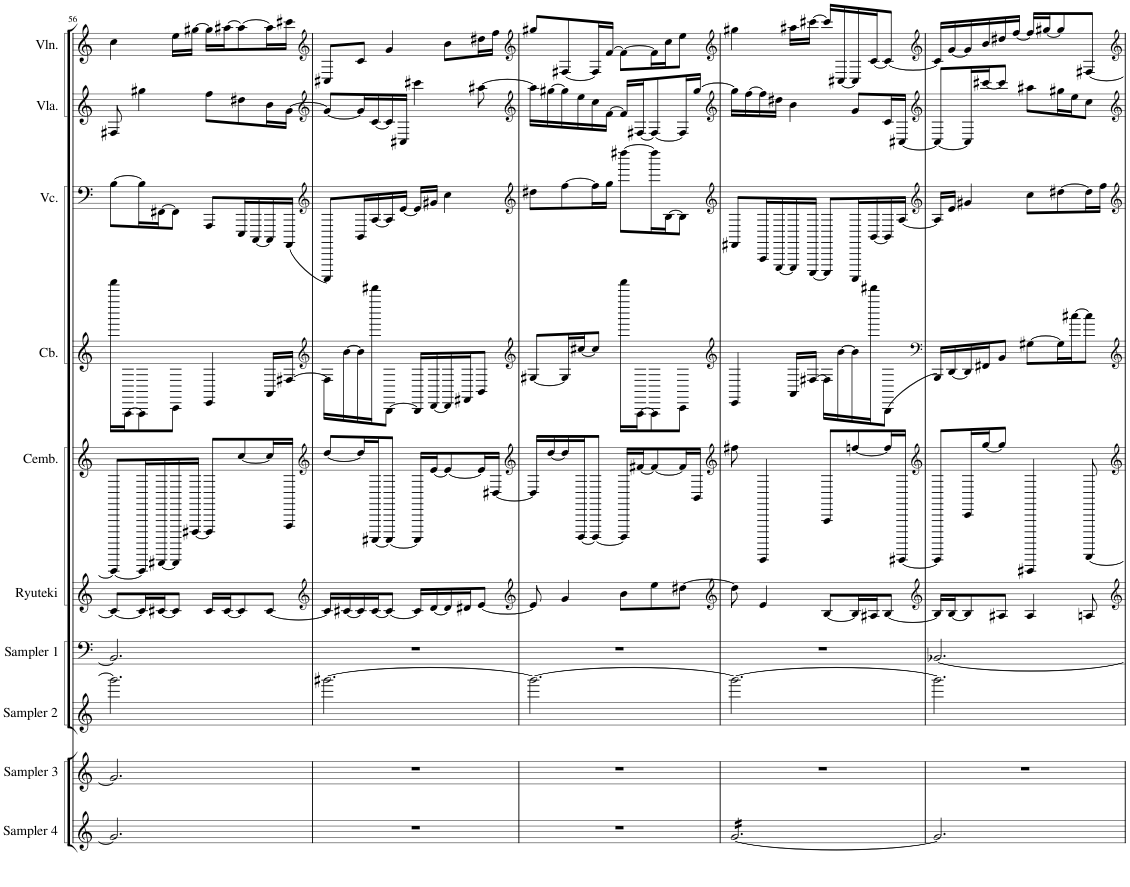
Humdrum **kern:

**kern	**kern	**kern	**kern	**kern	**kern	**kern	**kern	**kern	**kern
*part10	*part9	*part8	*part7	*part6	*part5	*part4	*part3	*part2	*part1
*staff10	*staff9	*staff8	*staff7	*staff6	*staff5	*staff4	*staff3	*staff2	*staff1
*I"Sampler 4	*I"Sampler 3	*I"Sampler 2	*I"Sampler 1	*I"Ryuteki	*I"Cembalo	*I"Contrabass	*I"Violincello	*I"Viola	*I"Violin
*I'Sampler 4	*I'Sampler 3	*I'Sampler 2	*I'Sampler 1	*I'Ryuteki	*I'Cemb.	*I'Cb.	*I'Vc.	*I'Vla.	*I'Vln.
!!LO:PB:g=z
*clefG2	*clefG2	*clefG2	*clefF4	*clefG2	*clefG2	*clefG2	*clefF4	*clefG2	*clefG2
*Trd4c7	*Trd4c7	*	*	*	*	*Trd7c12	*	*	*
*k[]	*k[]	*k[]	*k[]	*k[]	*k[]	*k[]	*k[]	*k[]	*k[]
*M6/8	*M6/8	*M6/8	*M6/8	*M6/8	*M6/8	*M6/8	*M6/8	*M6/8	*M6/8
=56	=56	=56	=56	=56	=56	=56	=56	=56	=56
2.g/]	2.g/]	2.ggg#\]	2.BB-/]	8c#/L_	8DDDDD/L_	16fffff\LL	[8B\L	8F#X/	4cc\
.	.	.	.	.	.	[16AAA\J	.	.	.
.	.	.	.	16c#/L]	16DDDDD/L]	8AAA\]	16B\L]	4gg#X\	.
.	.	.	.	[16c#X/J	[16GGGGG#X/	.	[16FF#X\J	.	.
.	.	.	.	8c#/J]	16GGGGG#/]	8CC\J	8FF#\J]	.	16ee\LL
.	.	.	.	.	[16DDD#X/JJ	.	.	.	[16gg#X\JJ
.	.	.	.	16c#/LL	8DDD#/L]	4EE/	8AAA/L	8ff\L	16gg#\LL]
.	.	.	.	[16c#/J	.	.	.	.	[16aa#X\J
.	.	.	.	8c#/]	[8cc/	.	16EEE/L	8dd#X\	8aa#\_
.	.	.	.	.	.	.	[16CCC/	.	.
.	.	.	.	[8c#/J	16cc/L]	16AA/LL	16CCC/]	16b\L	16aa#\L]
.	.	.	.	.	16FFF/JJ	[16F#X/JJ	[16AAAA/JJ	[16g\JJ	16ccc#X\JJ
=57	=57	=57	=57	=57	=57	=57	=57	=57	=57
*	*	*	*	*clefG2	*clefG2	*clefG2	*clefG2	*clefG2	*clefG2
2.r	2.r	[2.ggg#X\	2.r	16c#/LL]	[8dd/L	16F#\LL]	8AAAA/L]	8g/L_	8C#X/L
.	.	.	.	[16c#X/	.	[16b\	.	.	.
.	.	.	.	16c#/]	16dd/L]	16b\]	16BB/L	16g/L]	8c/J
.	.	.	.	[16c#/J	[16AAAA#X/J	16ddddd#X\J	[16A/	[16c/	.
.	.	.	.	8c#/J_	8AAAA#/J_	[8BBB\J	16A/]	16c/]	4g/
.	.	.	.	.	.	.	[16e/JJ	16C#X/JJ	.
.	.	.	.	16c#/LL]	16AAAA#/LL]	16BBB/LL]	16e/LL]	4ccc#X\	.
.	.	.	.	[16d/	[16e/J	[16DD/	16g#X/JJ	.	.
.	.	.	.	16d/]	8e/_	16DD/]	4cc\	.	8b\L
.	.	.	.	16d#X/J	.	16FF#X/J	.	.	.
.	.	.	.	[8e/J	16e/L]	8BB/J	.	[8aa#X\	16dd#X\L
.	.	.	.	.	[16D#X/JJ	.	.	.	16ff\JJ
=58	=58	=58	=58	=58	=58	=58	=58	=58	=58
*	*	*	*	*clefG2	*clefG2	*clefG2	*clefG2	*clefG2	*clefG2
2.r	2.r	2.ggg#\_	2.r	8e/]	16D#/LL]	[8G#X/L	8dd#X\L	16aa#\LL]	8gg#X/L
.	.	.	.	.	[16dd/	.	.	[16gg#X\	.
.	.	.	.	4g/	16dd/]	16G#/L]	[8ff\	16gg#\]	[8F#X/
.	.	.	.	.	[16BBBB/J	[16cc#X/J	.	16ee\	.
.	.	.	.	.	8BBBB/J_	8cc#/J]	16ff\L]	16cc\	16F#/L]
.	.	.	.	.	.	.	16gg\JJ	[16f\JJ	[16f/JJ
.	.	.	.	8b\L	16BBBB/LL]	16fffff\LL	[8dddd#X\L	16f/LL]	8f\L_
.	.	.	.	.	[16f#X/J	[16AAA\J	.	[16F#X/J	.
.	.	.	.	8ee\	8f#/_	8AAA\]	16dddd#\L]	8F#/_	16f\L]
.	.	.	.	.	.	.	[16B\J	.	16cc\J
.	.	.	.	[8dd#X\J	16f#/L]	8CC\J	8B\J]	16F#/L]	8ee\J
.	.	.	.	.	16BB/JJ	.	.	[16gg#/JJ	.
=59	=59	=59	=59	=59	=59	=59	=59	=59	=59
*	*	*	*	*clefG2	*clefG2	*clefG2	*clefG2	*clefG2	*clefG2
*tremolo	*	*	*	*	*	*	*	*	*
[16g/LL	2.r	2.ggg#\_	2.r	8dd#\]	8ff#X\	4EE/	8FF#X/L	16gg#\LL]	4gg#X\
16g/	.	.	.	.	.	.	.	[16ff\	.
16g/	.	.	.	4e/	4AAAAA/	.	16AAA/L	16ff\]	.
16g/	.	.	.	.	.	.	[16EEE/	16dd#X\JJ	.
16g/	.	.	.	.	.	16AA/LL	16EEE/]	4b\	16aa#X\LL
16g/	.	.	.	.	.	[16F#X/JJ	[16CCC/JJ	.	[16ccc#X\JJ
16g/	.	.	.	[8B/L	8AAA/L	16F#\LL]	8CCC/L]	.	16ccc#/LL]
16g/	.	.	.	.	.	[16b\	.	.	[16C#X/
16g/	.	.	.	16B/L]	[8ffn/	16b\]	16AAAA/L	8g/L	16C#/]
16g/	.	.	.	16A#X/J	.	16ddddd#X\J	[16BB/	.	[16c/J
16g/	.	.	.	[8B/J	16ff/L]	[8BBB\J	16BB/]	16c/L	8c/J_
16g/JJ	.	.	.	.	[16AAAAA#X/JJ	.	[16A/JJ	[16C#X/JJ	.
*Xtremolo	*	*	*	*	*	*	*	*	*
=60	=60	=60	=60	=60	=60	=60	=60	=60	=60
*	*	*	*	*clefG2	*clefG2	*clefF4	*clefG2	*clefG2	*clefG2
2.g/]	2.r	2.ggg#\]	[2.BB-X/	16B/LL]	8AAAAA#/L]	16BBB/LL]	16A/LL]	8C#/L_	16c/LL]
.	.	.	.	[16B/J	.	[16DD/	16e/JJ	.	[16g/
.	.	.	.	8B/]	16CC/L	16DD/]	4g#X/	16C#/L]	16g/]
.	.	.	.	.	[16gg/J	16FF#X/J	.	[16ccc#X/J	16b/
.	.	.	.	8A#X/J	8gg/J]	8BB/J	.	8ccc#/J]	16dd#X/
.	.	.	.	.	.	.	.	.	[16ff/JJ
.	.	.	.	4A#/	4DDDDD#X/	[8G#X\L	8cc\L	8aa#X\L	16ff/LL]
.	.	.	.	.	.	.	.	.	[16gg#X/J
.	.	.	.	.	.	16G#\L]	[8dd#X\	16gg#X\L	8gg#/]
.	.	.	.	.	.	[16cc#X\J	.	16ee\J	.
.	.	.	.	8An/	[8BBBBB/	8cc#\J]	16dd#\L]	8cc\J	[8F#X/J
.	.	.	.	.	.	.	16ff\JJ	.	.
=	=	=	=	=	=	=	=	=	=
*-	*-	*-	*-	*-	*-	*-	*-	*-	*-
